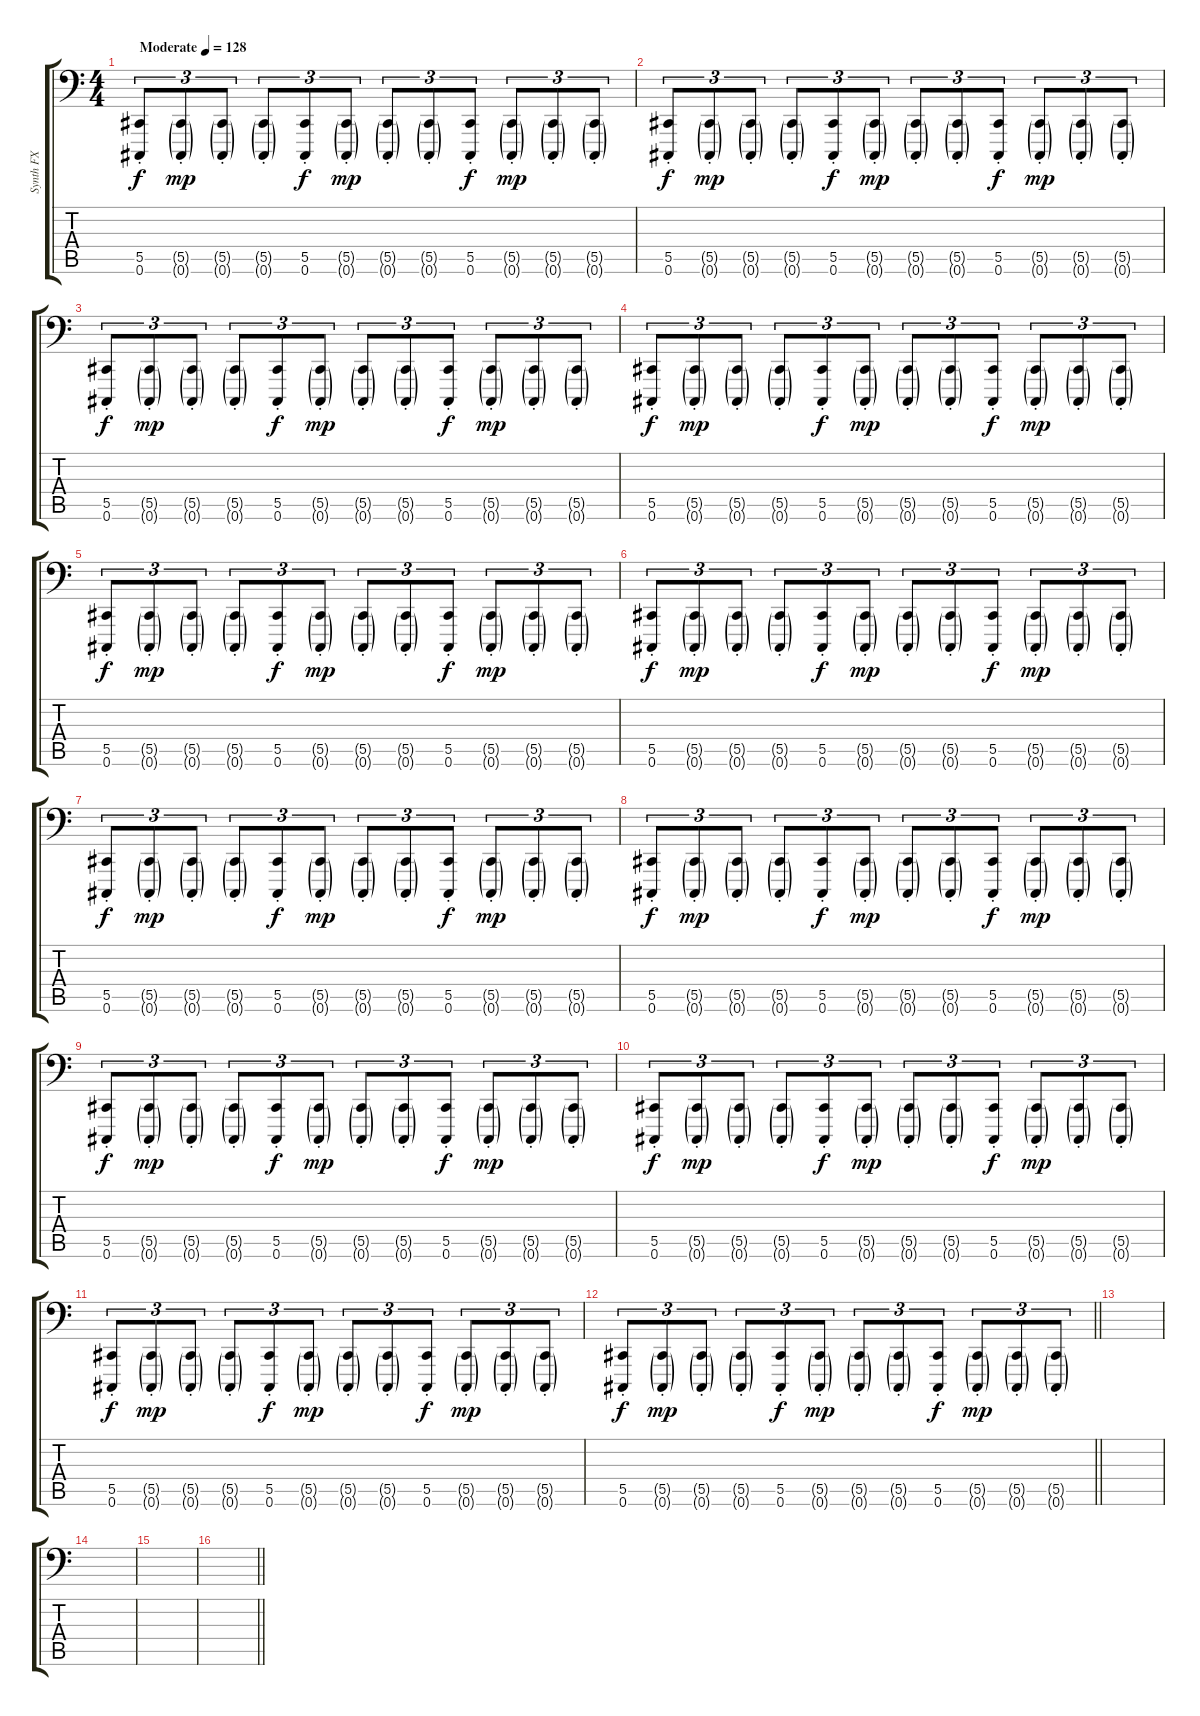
\track ("Synth FX" "Synth FX") {instrument lead2sawtooth}
\staff {score tabs}
\tuning (Eb3 Bb2 Gb2 Db2 Ab1 Db1) {hide}
\ts (4 4)
\tempo (128 "Moderate")
\clef f4
\ks c
(5.5{st} 0.6{st}).8{tu (3 2) dy f instrument lead2sawtooth} (5.5{g st} 0.6{g st}).8{tu (3 2) dy mp} (5.5{g st} 0.6{g st}).8{tu (3 2)} (5.5{g st} 0.6{g st}).8{tu (3 2)} (5.5{st} 0.6{st}).8{tu (3 2) dy f} (5.5{g st} 0.6{g st}).8{tu (3 2) dy mp} (5.5{g st} 0.6{g st}).8{tu (3 2)} (5.5{g st} 0.6{g st}).8{tu (3 2)} (5.5{st} 0.6{st}).8{tu (3 2) dy f} (5.5{g st} 0.6{g st}).8{tu (3 2) dy mp} (5.5{g st} 0.6{g st}).8{tu (3 2)} (5.5{g st} 0.6{g st}).8{tu (3 2)} |
(5.5{st} 0.6{st}).8{tu (3 2) dy f} (5.5{g st} 0.6{g st}).8{tu (3 2) dy mp} (5.5{g st} 0.6{g st}).8{tu (3 2)} (5.5{g st} 0.6{g st}).8{tu (3 2)} (5.5{st} 0.6{st}).8{tu (3 2) dy f} (5.5{g st} 0.6{g st}).8{tu (3 2) dy mp} (5.5{g st} 0.6{g st}).8{tu (3 2)} (5.5{g st} 0.6{g st}).8{tu (3 2)} (5.5{st} 0.6{st}).8{tu (3 2) dy f} (5.5{g st} 0.6{g st}).8{tu (3 2) dy mp} (5.5{g st} 0.6{g st}).8{tu (3 2)} (5.5{g st} 0.6{g st}).8{tu (3 2)} |
(5.5{st} 0.6{st}).8{tu (3 2) dy f} (5.5{g st} 0.6{g st}).8{tu (3 2) dy mp} (5.5{g st} 0.6{g st}).8{tu (3 2)} (5.5{g st} 0.6{g st}).8{tu (3 2)} (5.5{st} 0.6{st}).8{tu (3 2) dy f} (5.5{g st} 0.6{g st}).8{tu (3 2) dy mp} (5.5{g st} 0.6{g st}).8{tu (3 2)} (5.5{g st} 0.6{g st}).8{tu (3 2)} (5.5{st} 0.6{st}).8{tu (3 2) dy f} (5.5{g st} 0.6{g st}).8{tu (3 2) dy mp} (5.5{g st} 0.6{g st}).8{tu (3 2)} (5.5{g st} 0.6{g st}).8{tu (3 2)} |
(5.5{st} 0.6{st}).8{tu (3 2) dy f} (5.5{g st} 0.6{g st}).8{tu (3 2) dy mp} (5.5{g st} 0.6{g st}).8{tu (3 2)} (5.5{g st} 0.6{g st}).8{tu (3 2)} (5.5{st} 0.6{st}).8{tu (3 2) dy f} (5.5{g st} 0.6{g st}).8{tu (3 2) dy mp} (5.5{g st} 0.6{g st}).8{tu (3 2)} (5.5{g st} 0.6{g st}).8{tu (3 2)} (5.5{st} 0.6{st}).8{tu (3 2) dy f} (5.5{g st} 0.6{g st}).8{tu (3 2) dy mp} (5.5{g st} 0.6{g st}).8{tu (3 2)} (5.5{g st} 0.6{g st}).8{tu (3 2)} |
(5.5{st} 0.6{st}).8{tu (3 2) dy f} (5.5{g st} 0.6{g st}).8{tu (3 2) dy mp} (5.5{g st} 0.6{g st}).8{tu (3 2)} (5.5{g st} 0.6{g st}).8{tu (3 2)} (5.5{st} 0.6{st}).8{tu (3 2) dy f} (5.5{g st} 0.6{g st}).8{tu (3 2) dy mp} (5.5{g st} 0.6{g st}).8{tu (3 2)} (5.5{g st} 0.6{g st}).8{tu (3 2)} (5.5{st} 0.6{st}).8{tu (3 2) dy f} (5.5{g st} 0.6{g st}).8{tu (3 2) dy mp} (5.5{g st} 0.6{g st}).8{tu (3 2)} (5.5{g st} 0.6{g st}).8{tu (3 2)} |
(5.5{st} 0.6{st}).8{tu (3 2) dy f} (5.5{g st} 0.6{g st}).8{tu (3 2) dy mp} (5.5{g st} 0.6{g st}).8{tu (3 2)} (5.5{g st} 0.6{g st}).8{tu (3 2)} (5.5{st} 0.6{st}).8{tu (3 2) dy f} (5.5{g st} 0.6{g st}).8{tu (3 2) dy mp} (5.5{g st} 0.6{g st}).8{tu (3 2)} (5.5{g st} 0.6{g st}).8{tu (3 2)} (5.5{st} 0.6{st}).8{tu (3 2) dy f} (5.5{g st} 0.6{g st}).8{tu (3 2) dy mp} (5.5{g st} 0.6{g st}).8{tu (3 2)} (5.5{g st} 0.6{g st}).8{tu (3 2)} |
(5.5{st} 0.6{st}).8{tu (3 2) dy f} (5.5{g st} 0.6{g st}).8{tu (3 2) dy mp} (5.5{g st} 0.6{g st}).8{tu (3 2)} (5.5{g st} 0.6{g st}).8{tu (3 2)} (5.5{st} 0.6{st}).8{tu (3 2) dy f} (5.5{g st} 0.6{g st}).8{tu (3 2) dy mp} (5.5{g st} 0.6{g st}).8{tu (3 2)} (5.5{g st} 0.6{g st}).8{tu (3 2)} (5.5{st} 0.6{st}).8{tu (3 2) dy f} (5.5{g st} 0.6{g st}).8{tu (3 2) dy mp} (5.5{g st} 0.6{g st}).8{tu (3 2)} (5.5{g st} 0.6{g st}).8{tu (3 2)} |
(5.5{st} 0.6{st}).8{tu (3 2) dy f} (5.5{g st} 0.6{g st}).8{tu (3 2) dy mp} (5.5{g st} 0.6{g st}).8{tu (3 2)} (5.5{g st} 0.6{g st}).8{tu (3 2)} (5.5{st} 0.6{st}).8{tu (3 2) dy f} (5.5{g st} 0.6{g st}).8{tu (3 2) dy mp} (5.5{g st} 0.6{g st}).8{tu (3 2)} (5.5{g st} 0.6{g st}).8{tu (3 2)} (5.5{st} 0.6{st}).8{tu (3 2) dy f} (5.5{g st} 0.6{g st}).8{tu (3 2) dy mp} (5.5{g st} 0.6{g st}).8{tu (3 2)} (5.5{g st} 0.6{g st}).8{tu (3 2)} |
(5.5{st} 0.6{st}).8{tu (3 2) dy f} (5.5{g st} 0.6{g st}).8{tu (3 2) dy mp} (5.5{g st} 0.6{g st}).8{tu (3 2)} (5.5{g st} 0.6{g st}).8{tu (3 2)} (5.5{st} 0.6{st}).8{tu (3 2) dy f} (5.5{g st} 0.6{g st}).8{tu (3 2) dy mp} (5.5{g st} 0.6{g st}).8{tu (3 2)} (5.5{g st} 0.6{g st}).8{tu (3 2)} (5.5{st} 0.6{st}).8{tu (3 2) dy f} (5.5{g st} 0.6{g st}).8{tu (3 2) dy mp} (5.5{g st} 0.6{g st}).8{tu (3 2)} (5.5{g st} 0.6{g st}).8{tu (3 2)} |
(5.5{st} 0.6{st}).8{tu (3 2) dy f} (5.5{g st} 0.6{g st}).8{tu (3 2) dy mp} (5.5{g st} 0.6{g st}).8{tu (3 2)} (5.5{g st} 0.6{g st}).8{tu (3 2)} (5.5{st} 0.6{st}).8{tu (3 2) dy f} (5.5{g st} 0.6{g st}).8{tu (3 2) dy mp} (5.5{g st} 0.6{g st}).8{tu (3 2)} (5.5{g st} 0.6{g st}).8{tu (3 2)} (5.5{st} 0.6{st}).8{tu (3 2) dy f} (5.5{g st} 0.6{g st}).8{tu (3 2) dy mp} (5.5{g st} 0.6{g st}).8{tu (3 2)} (5.5{g st} 0.6{g st}).8{tu (3 2)} |
(5.5{st} 0.6{st}).8{tu (3 2) dy f} (5.5{g st} 0.6{g st}).8{tu (3 2) dy mp} (5.5{g st} 0.6{g st}).8{tu (3 2)} (5.5{g st} 0.6{g st}).8{tu (3 2)} (5.5{st} 0.6{st}).8{tu (3 2) dy f} (5.5{g st} 0.6{g st}).8{tu (3 2) dy mp} (5.5{g st} 0.6{g st}).8{tu (3 2)} (5.5{g st} 0.6{g st}).8{tu (3 2)} (5.5{st} 0.6{st}).8{tu (3 2) dy f} (5.5{g st} 0.6{g st}).8{tu (3 2) dy mp} (5.5{g st} 0.6{g st}).8{tu (3 2)} (5.5{g st} 0.6{g st}).8{tu (3 2)} |
\barLineRight lightlight
(5.5{st} 0.6{st}).8{tu (3 2) dy f} (5.5{g st} 0.6{g st}).8{tu (3 2) dy mp} (5.5{g st} 0.6{g st}).8{tu (3 2)} (5.5{g st} 0.6{g st}).8{tu (3 2)} (5.5{st} 0.6{st}).8{tu (3 2) dy f} (5.5{g st} 0.6{g st}).8{tu (3 2) dy mp} (5.5{g st} 0.6{g st}).8{tu (3 2)} (5.5{g st} 0.6{g st}).8{tu (3 2)} (5.5{st} 0.6{st}).8{tu (3 2) dy f} (5.5{g st} 0.6{g st}).8{tu (3 2) dy mp} (5.5{g st} 0.6{g st}).8{tu (3 2)} (5.5{g st} 0.6{g st}).8{tu (3 2)} |
\section ("" "")
|
|
|
\barLineRight lightlight
